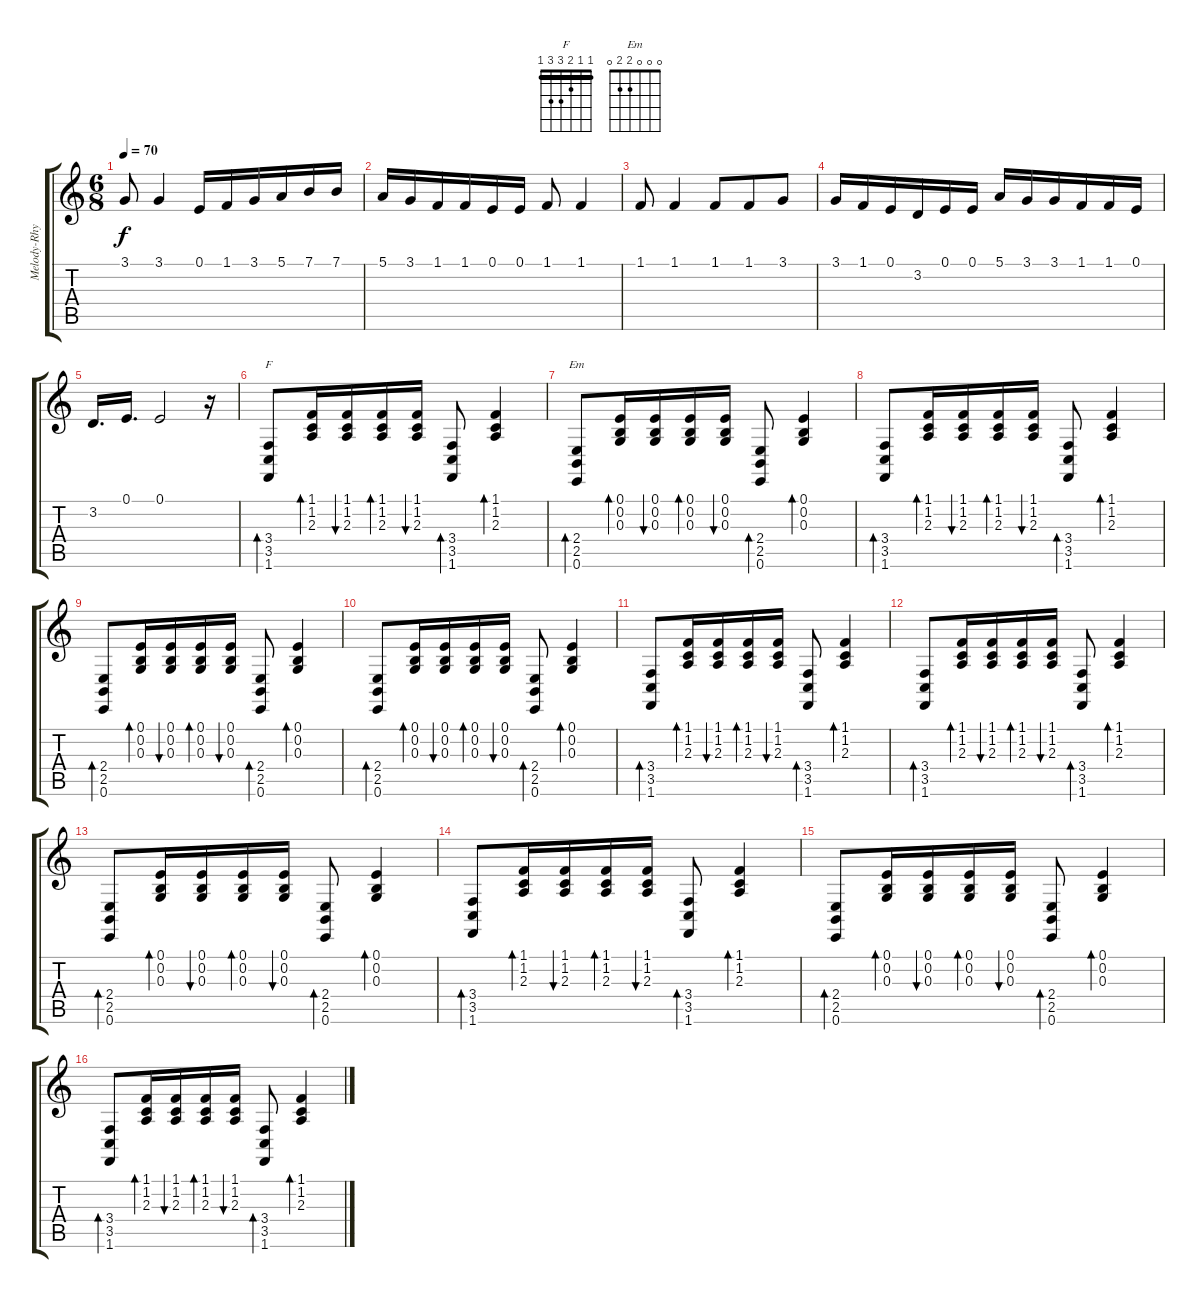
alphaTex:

\track ("Melody-Rhythm" "Melody-Rhy") {instrument acousticgrandpiano}
\staff {score tabs}
\tuning (E4 B3 G3 D3 A2 E2) {hide}
\chord ("F" 1 1 2 3 3 1) {barre 1}
\chord ("Em" 0 0 0 2 2 0)
\ts (6 8)
\tempo 70
\clef g2
\ks c
3.1.8{dy f} 3.1.4 0.1.16 1.1.16 3.1.16 5.1.16 7.1.16 7.1.16 |
5.1.16 3.1.16 1.1.16 1.1.16 0.1.16 0.1.16 1.1.8 1.1.4 |
1.1.8 1.1.4 1.1.8 1.1.8 3.1.8 |
3.1.16 1.1.16 0.1.16 3.2.16 0.1.16 0.1.16 5.1.16 3.1.16 3.1.16 1.1.16 1.1.16 0.1.16 |
3.2.16{d} 0.1.16{d} 0.1.2 r.16 |
(3.4 3.5 1.6).8{bd 30 ch "F" volume 7 balance 0} (1.1 1.2 2.3).16{bd 30} (1.1 1.2 2.3).16{bu 30} (1.1 1.2 2.3).16{bd 30} (1.1 1.2 2.3).16{bu 30} (3.4 3.5 1.6).8{bd 30} (1.1 1.2 2.3).4{bd 30} |
(2.4 2.5 0.6).8{bd 30 ch "Em"} (0.1 0.2 0.3).16{bd 30} (0.1 0.2 0.3).16{bu 30} (0.1 0.2 0.3).16{bd 30} (0.1 0.2 0.3).16{bu 30} (2.4 2.5 0.6).8{bd 30} (0.1 0.2 0.3).4{bd 30} |
(3.4 3.5 1.6).8{bd 30} (1.1 1.2 2.3).16{bd 30} (1.1 1.2 2.3).16{bu 30} (1.1 1.2 2.3).16{bd 30} (1.1 1.2 2.3).16{bu 30} (3.4 3.5 1.6).8{bd 30} (1.1 1.2 2.3).4{bd 30} |
(2.4 2.5 0.6).8{bd 30} (0.1 0.2 0.3).16{bd 30} (0.1 0.2 0.3).16{bu 30} (0.1 0.2 0.3).16{bd 30} (0.1 0.2 0.3).16{bu 30} (2.4 2.5 0.6).8{bd 30} (0.1 0.2 0.3).4{bd 30} |
(2.4 2.5 0.6).8{bd 30} (0.1 0.2 0.3).16{bd 30} (0.1 0.2 0.3).16{bu 30} (0.1 0.2 0.3).16{bd 30} (0.1 0.2 0.3).16{bu 30} (2.4 2.5 0.6).8{bd 30} (0.1 0.2 0.3).4{bd 30} |
(3.4 3.5 1.6).8{bd 30} (1.1 1.2 2.3).16{bd 30} (1.1 1.2 2.3).16{bu 30} (1.1 1.2 2.3).16{bd 30} (1.1 1.2 2.3).16{bu 30} (3.4 3.5 1.6).8{bd 30} (1.1 1.2 2.3).4{bd 30} |
(3.4 3.5 1.6).8{bd 30} (1.1 1.2 2.3).16{bd 30} (1.1 1.2 2.3).16{bu 30} (1.1 1.2 2.3).16{bd 30} (1.1 1.2 2.3).16{bu 30} (3.4 3.5 1.6).8{bd 30} (1.1 1.2 2.3).4{bd 30} |
(2.4 2.5 0.6).8{bd 30} (0.1 0.2 0.3).16{bd 30} (0.1 0.2 0.3).16{bu 30} (0.1 0.2 0.3).16{bd 30} (0.1 0.2 0.3).16{bu 30} (2.4 2.5 0.6).8{bd 30} (0.1 0.2 0.3).4{bd 30} |
(3.4 3.5 1.6).8{bd 30} (1.1 1.2 2.3).16{bd 30} (1.1 1.2 2.3).16{bu 30} (1.1 1.2 2.3).16{bd 30} (1.1 1.2 2.3).16{bu 30} (3.4 3.5 1.6).8{bd 30} (1.1 1.2 2.3).4{bd 30} |
(2.4 2.5 0.6).8{bd 30} (0.1 0.2 0.3).16{bd 30} (0.1 0.2 0.3).16{bu 30} (0.1 0.2 0.3).16{bd 30} (0.1 0.2 0.3).16{bu 30} (2.4 2.5 0.6).8{bd 30} (0.1 0.2 0.3).4{bd 30} |
(3.4 3.5 1.6).8{bd 30} (1.1 1.2 2.3).16{bd 30} (1.1 1.2 2.3).16{bu 30} (1.1 1.2 2.3).16{bd 30} (1.1 1.2 2.3).16{bu 30} (3.4 3.5 1.6).8{bd 30} (1.1 1.2 2.3).4{bd 30}
